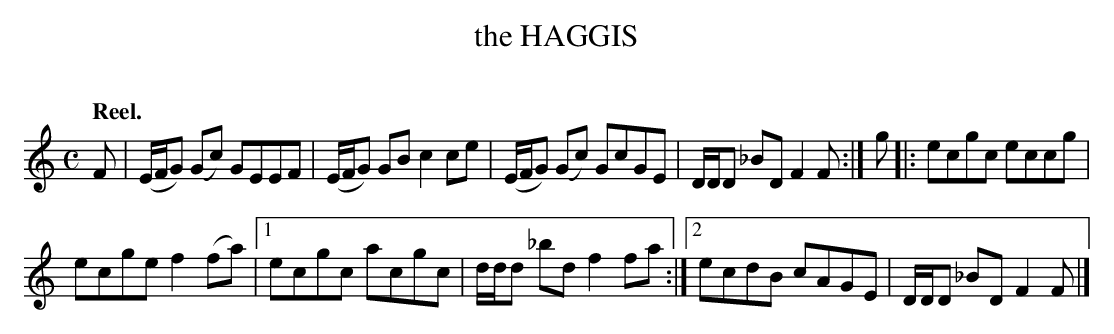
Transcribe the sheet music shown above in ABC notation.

X:1
T: the HAGGIS
C:
Q: "Reel."
M: C
L: 1/8
K: C
F |\
(E/F/G) (Gc) GEEF | (E/F/G) GB c2ce |\
(E/F/G) (Gc) GcGE | D/D/D _BD F2F :|\
g |:\
ecgc eccg |
ecge f2(fa) |\
[1 ecgc acgc | d/d/d _bd f2fa :|\
[2 ecdB cAGE | D/D/D _BD F2F |]
